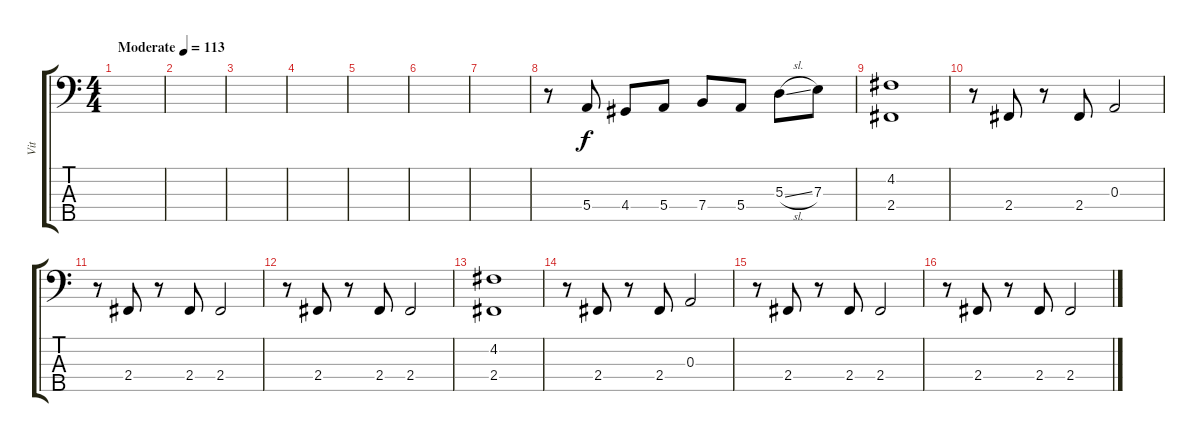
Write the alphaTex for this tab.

\track ("Vit" "Vit") {instrument electricbassfinger}
\staff {score tabs}
\tuning (G2 D2 A1 E1 B0) {hide}
\ts (4 4)
\tempo (113 "Moderate")
\clef f4
\ks c
|
|
|
|
|
|
|
r.8 5.4.8 4.4.8 5.4.8 7.4.8 5.4.8 5.3{sl}.8 7.3.8 |
(4.2 2.4).1 |
r.8 2.4.8 r.8 2.4.8 0.3.2 |
r.8 2.4.8 r.8 2.4.8 2.4.2 |
r.8 2.4.8 r.8 2.4.8 2.4.2 |
(4.2 2.4).1 |
r.8 2.4.8 r.8 2.4.8 0.3.2 |
r.8 2.4.8 r.8 2.4.8 2.4.2 |
r.8 2.4.8 r.8 2.4.8 2.4.2
